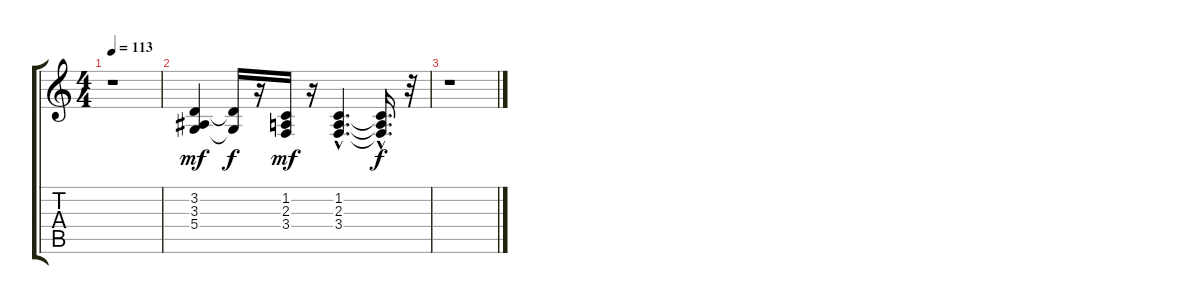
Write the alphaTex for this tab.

\track "" {instrument pad2warm}
\staff {score tabs}
\tuning (E4 B3 G3 D3 A2 E2) {hide}
\ts (4 4)
\tempo 113
\clef g2
\ks c
r.1{dy ff} |
(3.2 3.3 5.4).4{dy mf} (3.2{t} 5.4{t}).16{dy f} r.16 (1.2 2.3 3.4).16{dy mf} r.16 (1.2{hac} 2.3{hac} 3.4{hac}).4{d} (1.2{hac t} 2.3{hac t} 3.4{hac t}).16{d dy f} r.32 |
r.1
